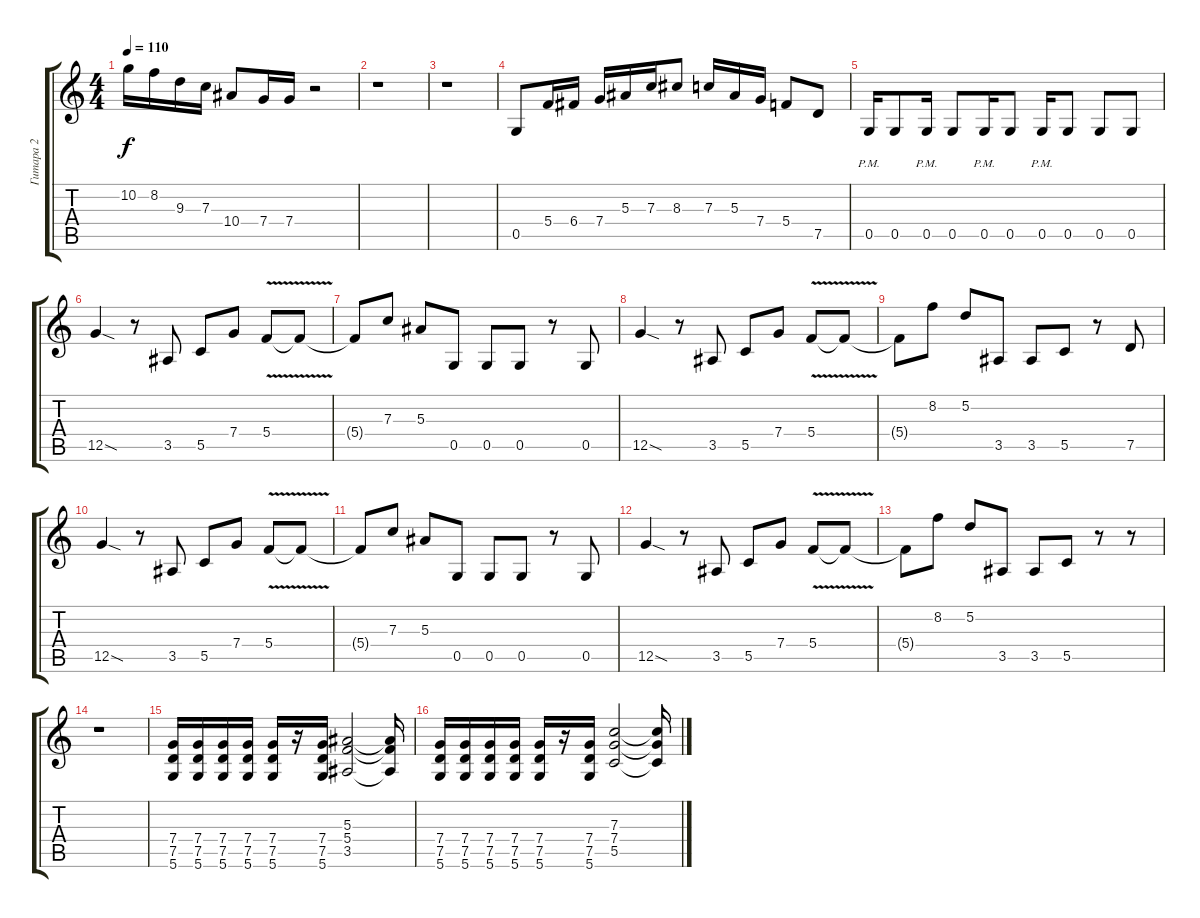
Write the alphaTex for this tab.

\track ("Гитара 2" "Гитара 2") {instrument overdrivenguitar}
\staff {score tabs}
\tuning (D4 A3 F3 C3 G2 D2) {hide}
\ts (4 4)
\tempo 110
\clef g2
\ks c
10.2.16{dy f} 8.2.16 9.3.16 7.3.16 10.4.8 7.4.16 7.4.16 r.2 |
r.1 |
r.1 |
0.5.8 5.4.16 6.4.16 7.4.16 5.3.16 7.3.16 8.3.8 7.3.16 5.3.16 7.4.16 5.4.8 7.5.8 |
0.5{pm}.16 0.5.8 0.5{pm}.16 0.5.8 0.5{pm}.16 0.5.8 0.5{pm}.16 0.5.8 0.5.8 0.5.8 |
12.5{sod}.4 r.8 3.5.8 5.5.8 7.4.8 5.4{v}.8 5.4{t}.8 |
5.4{t}.8 7.3.8 5.3.8 0.5.8 0.5.8 0.5.8 r.8 0.5.8 |
12.5{sod}.4 r.8 3.5.8 5.5.8 7.4.8 5.4{v}.8 5.4{t}.8 |
5.4{t}.8 8.2.8 5.2.8 3.5.8 3.5.8 5.5.8 r.8 7.5.8 |
12.5{sod}.4 r.8 3.5.8 5.5.8 7.4.8 5.4{v}.8 5.4{t}.8 |
5.4{t}.8 7.3.8 5.3.8 0.5.8 0.5.8 0.5.8 r.8 0.5.8 |
12.5{sod}.4 r.8 3.5.8 5.5.8 7.4.8 5.4{v}.8 5.4{t}.8 |
5.4{t}.8 8.2.8 5.2.8 3.5.8 3.5.8 5.5.8 r.8 r.8 |
r.1 |
(7.4 7.5 5.6).16 (7.4 7.5 5.6).16 (7.4 7.5 5.6).16 (7.4 7.5 5.6).16 (7.4 7.5 5.6).16 r.16 (7.4 7.5 5.6).16 (5.3 5.4 3.5).2 (5.3{t} 5.4{t} 3.5{t}).16 |
(7.4 7.5 5.6).16 (7.4 7.5 5.6).16 (7.4 7.5 5.6).16 (7.4 7.5 5.6).16 (7.4 7.5 5.6).16 r.16 (7.4 7.5 5.6).16 (7.3 7.4 5.5).2 (7.3{t} 7.4{t} 5.5{t}).16
